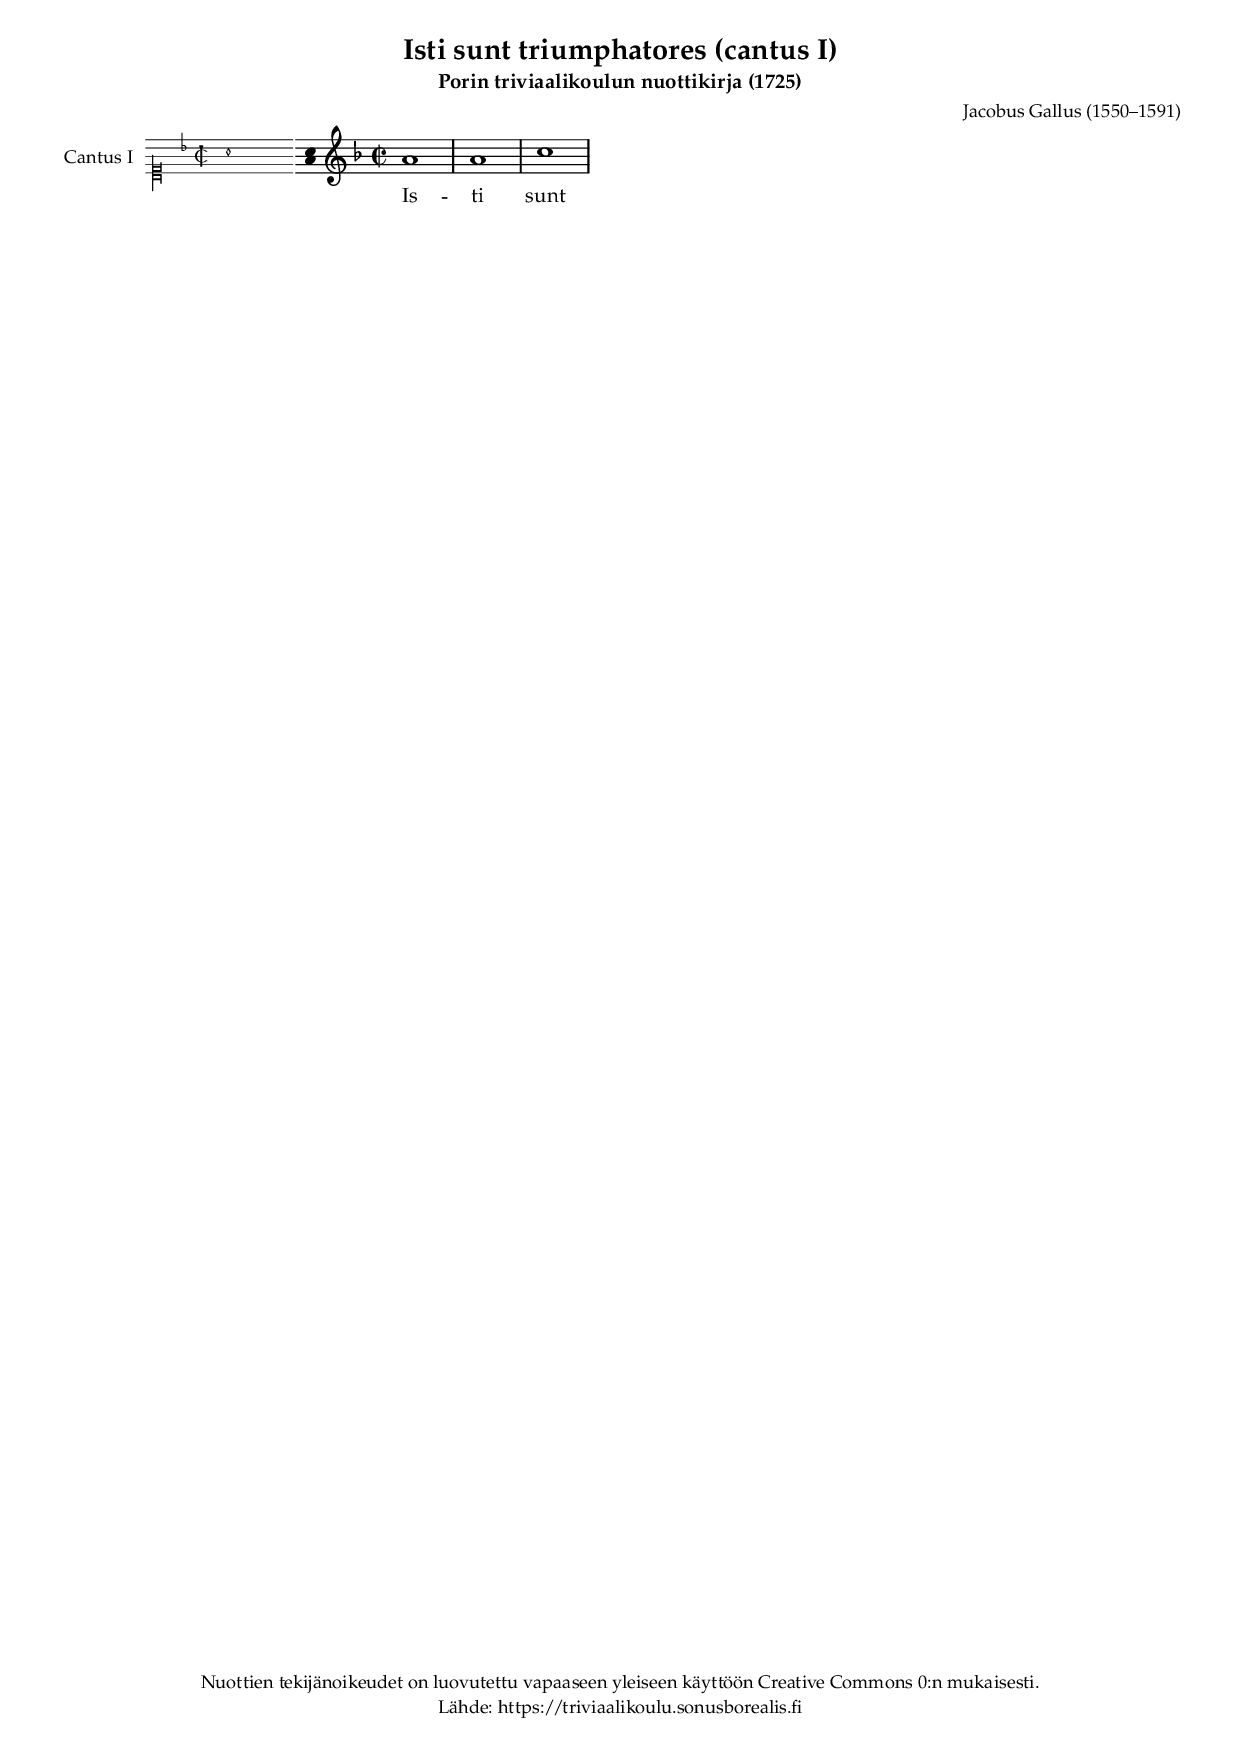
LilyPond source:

\version "2.19.49"
\include "suomi.ly"


stanzaOneLyricsChoirOne = \lyricmode {
    Is -- ti  sunt
    tri -- um -- pha -- to -- res,
    tri -- um -- pha -- to -- res,
    tri -- um -- pha -- to -- res
    et a -- mi -- ci De -- i,
    et a -- mi -- ci De -- i,

    qui con -- tem -- nen -- tes ius -- sa
    prin -- ci -- pum me -- ru -- e -- runt
    prae -- mi -- a ae -- ter -- na.

    Mo -- do co -- ro -- nan -- tur,
    mo -- do co -- ro -- nan -- tur
    et ac -- ci -- pi -- unt pal -- mam.

    Is -- ti  sunt,
    qui ve -- ne -- runt,
    qui ve -- ne -- runt,
    ex mag -- na tri -- bu -- ti -- o -- ne
    et la -- ve -- runt sto -- las su -- as
    in san -- gui -- ne ag -- ni

    Mo -- do co -- ro -- nan -- tur,
    mo -- do co -- ro -- nan -- tur
    et ac -- ci -- pi -- unt pal -- mam.
}


% First choir

SopranoOneMusic = \relative c'' {
	\set Staff.instrumentName = #"Cantus I"
	\set Staff.shortInstrumentName = "C I"

	\incipit { \clef "mensural-c1" \key f \major \time 2/2 a'1 }

	a1 | a | c |
}



\include "isti-sunt-triumphatores.header.ily"

\header {
  title = "Isti sunt triumphatores (cantus I)"
}


\score {
  \new StaffGroup = choirOneStaff <<
    \new Staff <<
      \new Voice = "Soprano" {
		\global
        \SopranoOneMusic
      }
     \new Lyrics \lyricsto "Soprano" {
       \stanzaOneLyricsChoirOne
     }
    >>
  >>

  \midi {
    \tempo 4 = 160
  }
  \layout {
    \context {
      \Staff
      \consists "Ambitus_engraver"

    }
    indent = 4\cm
    incipit-width = 2.5\cm
    \context {
     \Score
     \override VerticalAxisGroup.remove-first = ##t
    }
  }
}
